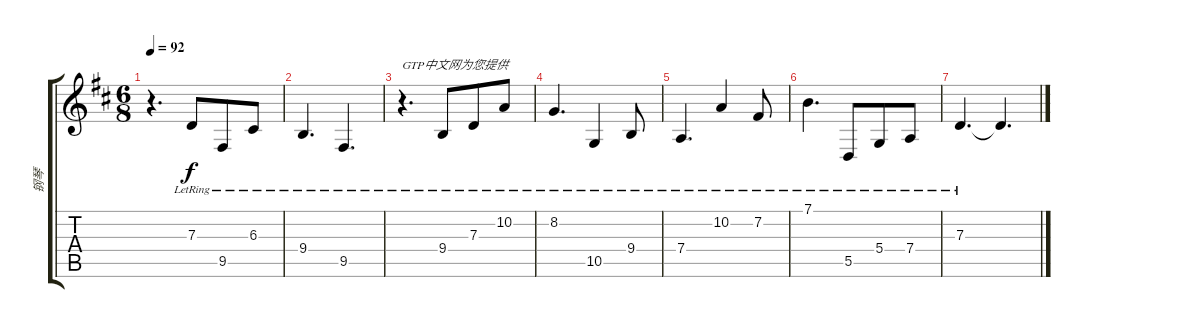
\track ("钢琴" "钢琴") {instrument electricgrandpiano}
\staff {score tabs}
\tuning (E4 B3 G3 D3 A2 E2) {hide}
\ts (6 8)
\tempo 92
\clef g2
\ks d
r.4{d dy f} 7.3{lr}.8 9.5{lr}.8 6.3{lr}.8 |
9.4{lr}.4{d} 9.5{lr}.4{d} |
r.4{d txt "GTP中文网为您提供"} 9.4{lr}.8 7.3{lr}.8 10.2{lr}.8 |
8.2{lr}.4{d} 10.5{lr}.4 9.4{lr}.8 |
7.4{lr}.4{d} 10.2{lr}.4 7.2{lr}.8 |
7.1{lr}.4{d} 5.5{lr}.8 5.4{lr}.8 7.4{lr}.8 |
7.3{lr}.4{d} 7.3{t}.4{d}
